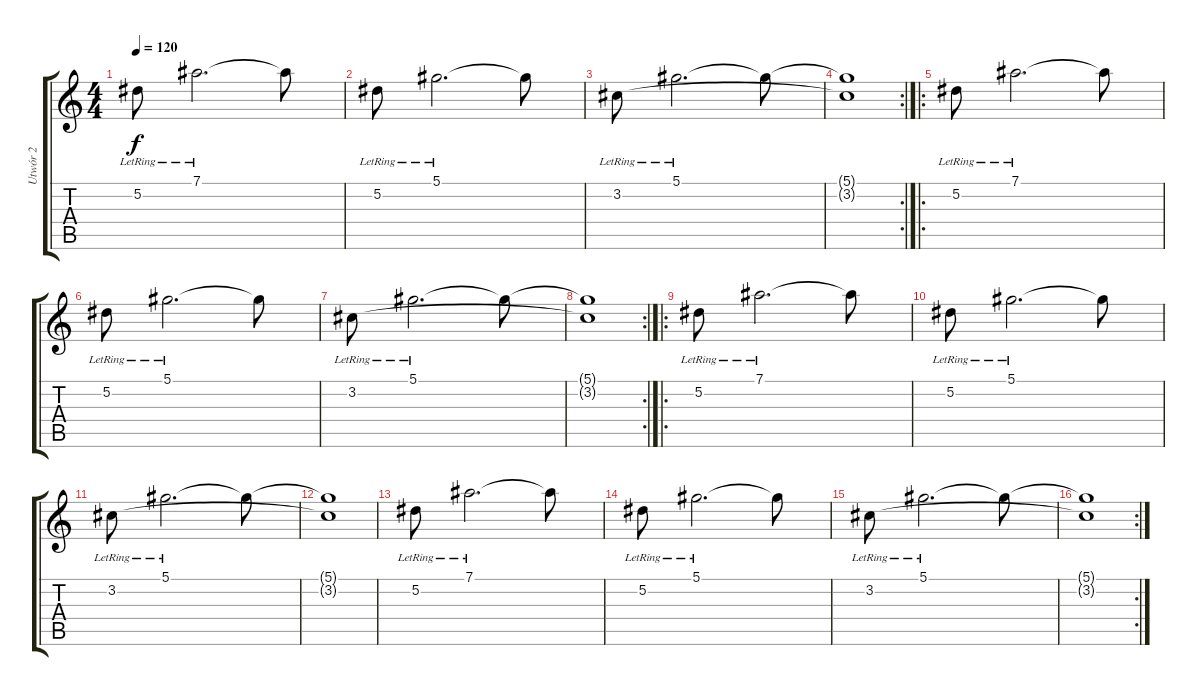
\track ("Utwór 2" "Utwór 2") {instrument electricguitarjazz}
\staff {score tabs}
\tuning (Eb4 Bb3 Gb3 Db3 Ab2 Eb2) {hide}
\ts (4 4)
\tempo 120
\clef g2
\ks c
5.2{lr}.8{dy f} 7.1{lr}.2{d} 7.1{t}.8 |
5.2{lr}.8 5.1{lr}.2{d} 5.1{t}.8 |
3.2{lr}.8 5.1{lr}.2{d} 5.1{t}.8 |
\rc 2
(5.1{t} 3.2{t}).1 |
\ro
5.2{lr}.8 7.1{lr}.2{d} 7.1{t}.8 |
5.2{lr}.8 5.1{lr}.2{d} 5.1{t}.8 |
3.2{lr}.8 5.1{lr}.2{d} 5.1{t}.8 |
\rc 2
(5.1{t} 3.2{t}).1 |
\ro
5.2{lr}.8 7.1{lr}.2{d} 7.1{t}.8 |
5.2{lr}.8 5.1{lr}.2{d} 5.1{t}.8 |
3.2{lr}.8 5.1{lr}.2{d} 5.1{t}.8 |
(5.1{t} 3.2{t}).1 |
5.2{lr}.8 7.1{lr}.2{d} 7.1{t}.8 |
5.2{lr}.8 5.1{lr}.2{d} 5.1{t}.8 |
3.2{lr}.8 5.1{lr}.2{d} 5.1{t}.8 |
\rc 2
(5.1{t} 3.2{t}).1
